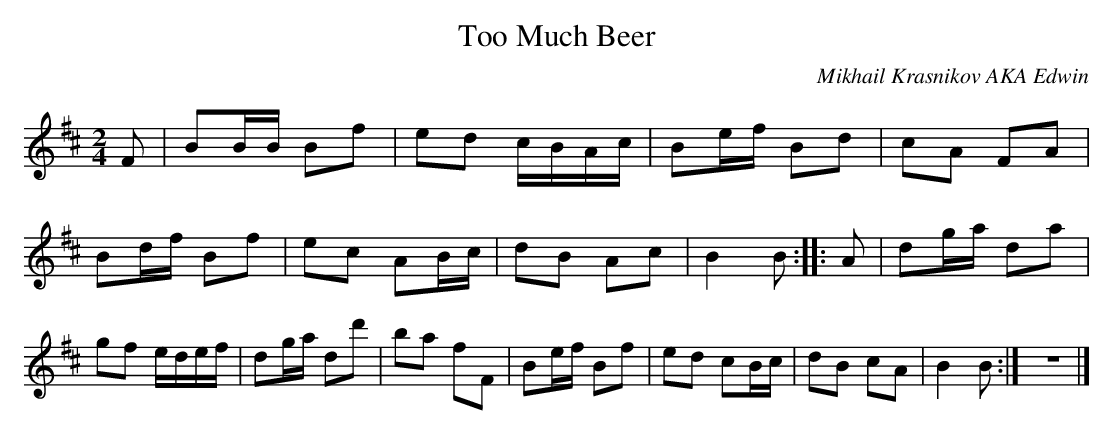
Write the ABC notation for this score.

X:1
T:Too Much Beer
C:Mikhail Krasnikov AKA Edwin
M:2/4
L:1/16
K:Bm
F2 |B2BB B2f2 |e2d2 cBAc |B2ef B2d2 |c2A2 F2A2 |B2df B2f2 |e2c2 A2Bc |d2B2 A2c2 |B4 B2 ::A2 |d2ga d2a2 |g2f2 edef |d2ga d2d'2 |b2a2 f2F2 |B2ef B2f2 |e2d2 c2Bc |d2B2 c2A2 |B4 B2 :|z8 |]
